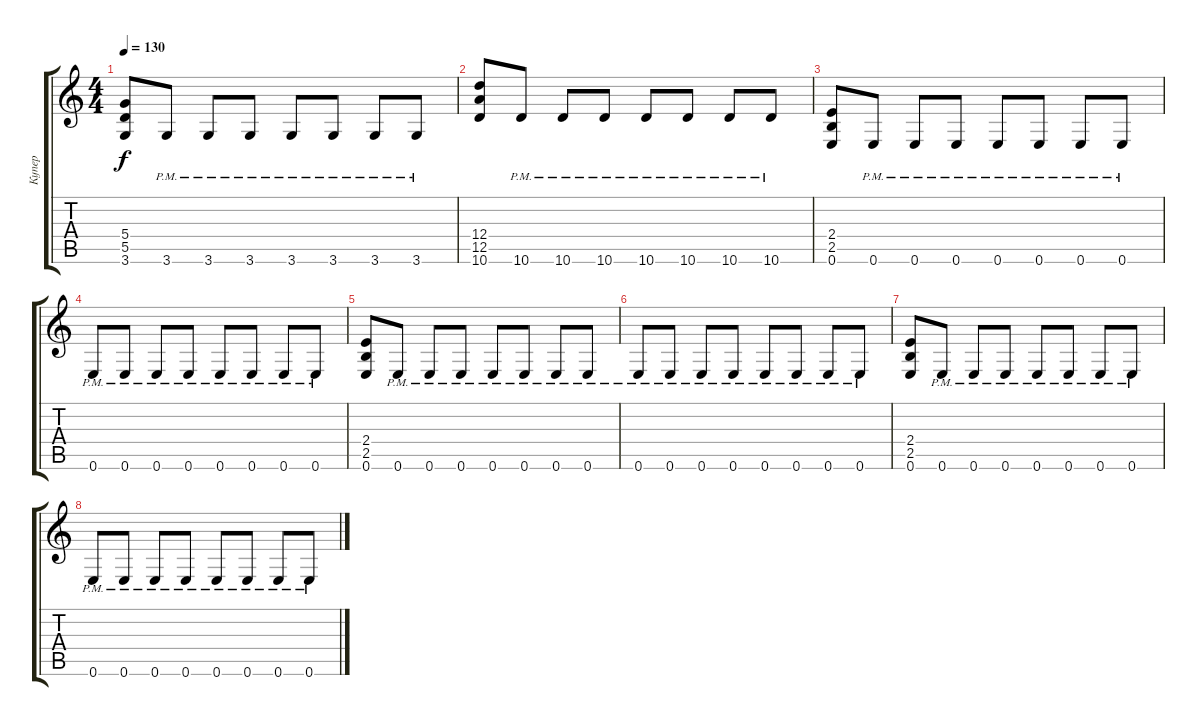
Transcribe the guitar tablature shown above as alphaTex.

\track ("Купер" "Купер") {instrument distortionguitar}
\staff {score tabs}
\tuning (E4 B3 G3 D3 A2 E2) {hide}
\ts (4 4)
\tempo 130
\clef g2
\ks c
(5.4 5.5 3.6).8{dy f} 3.6{pm}.8 3.6{pm}.8 3.6{pm}.8 3.6{pm}.8 3.6{pm}.8 3.6{pm}.8 3.6{pm}.8 |
(12.4 12.5 10.6).8 10.6{pm}.8 10.6{pm}.8 10.6{pm}.8 10.6{pm}.8 10.6{pm}.8 10.6{pm}.8 10.6{pm}.8 |
(2.4 2.5 0.6).8 0.6{pm}.8 0.6{pm}.8 0.6{pm}.8 0.6{pm}.8 0.6{pm}.8 0.6{pm}.8 0.6{pm}.8 |
0.6{pm}.8 0.6{pm}.8 0.6{pm}.8 0.6{pm}.8 0.6{pm}.8 0.6{pm}.8 0.6{pm}.8 0.6{pm}.8 |
(2.4 2.5 0.6).8 0.6{pm}.8 0.6{pm}.8 0.6{pm}.8 0.6{pm}.8 0.6{pm}.8 0.6{pm}.8 0.6{pm}.8 |
0.6{pm}.8 0.6{pm}.8 0.6{pm}.8 0.6{pm}.8 0.6{pm}.8 0.6{pm}.8 0.6{pm}.8 0.6{pm}.8 |
(2.4 2.5 0.6).8 0.6{pm}.8 0.6{pm}.8 0.6{pm}.8 0.6{pm}.8 0.6{pm}.8 0.6{pm}.8 0.6{pm}.8 |
0.6{pm}.8 0.6{pm}.8 0.6{pm}.8 0.6{pm}.8 0.6{pm}.8 0.6{pm}.8 0.6{pm}.8 0.6{pm}.8
